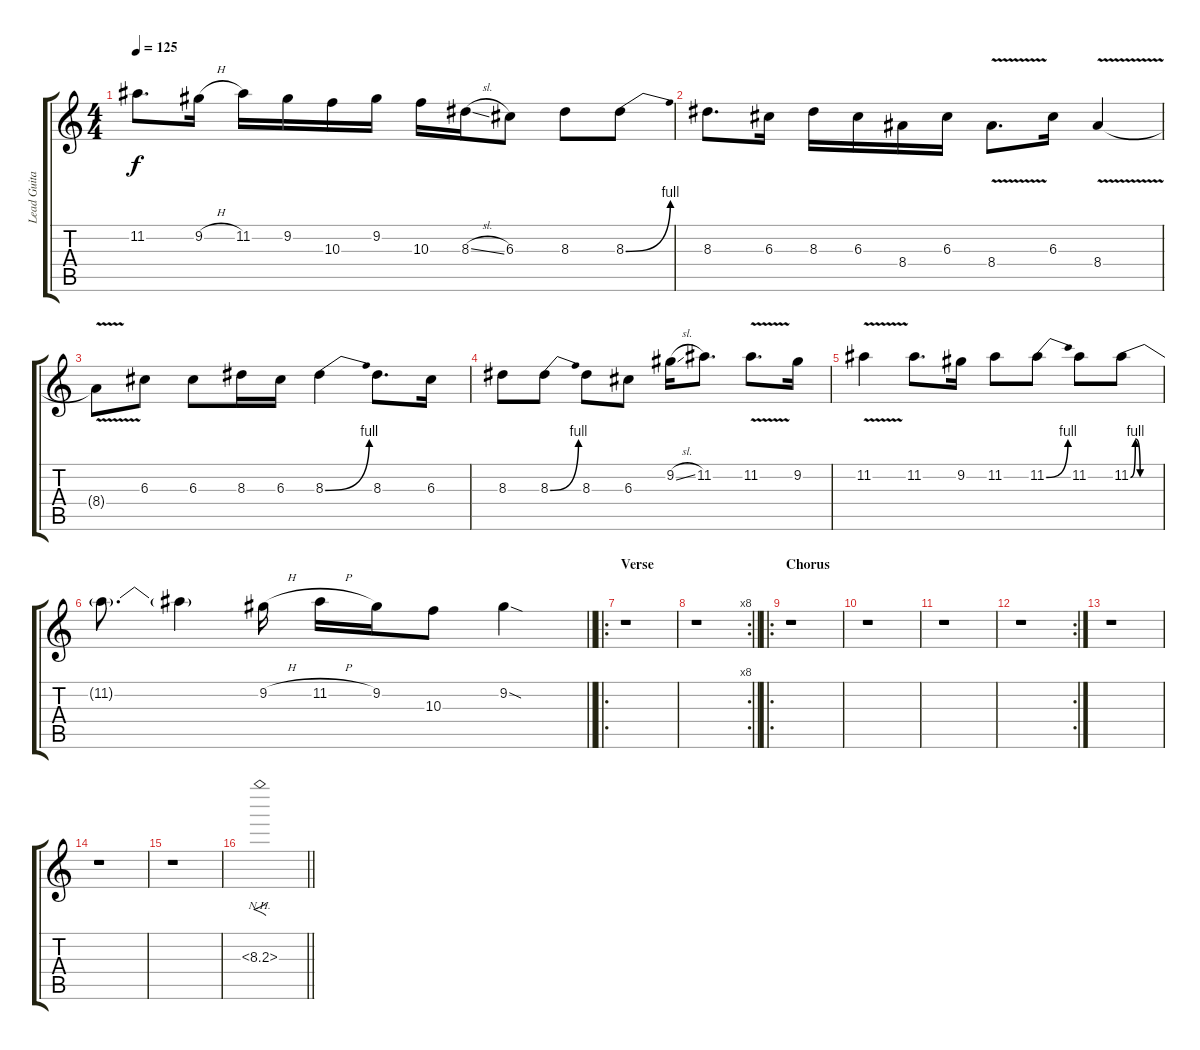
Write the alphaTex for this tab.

\track ("Lead Guitar" "Lead Guita") {instrument distortionguitar}
\staff {score tabs}
\tuning (E4 B3 G3 D3 A2 E2) {hide}
\ts (4 4)
\tempo 125
\clef g2
\ks c
11.2.8{d dy f} 9.2{h}.16 11.2.16 9.2.16 10.3.16 9.2.16 10.3.16 8.3{sl}.16 6.3.8 8.3.8 8.3{be (bend 0 0 60 4)}.8 |
8.3.8{d} 6.3.16 8.3.16 6.3.16 8.4.16 6.3.16 8.4{v}.8{d} 6.3.16 8.4{v}.4 |
8.4{t}.8 6.3.8 6.3.8 8.3.16 6.3.16 8.3{be (bend 0 0 60 4)}.4 8.3.8{d} 6.3.16 |
8.3.8 8.3{be (bend 0 0 60 4)}.8 8.3.8 6.3.8 9.2{sl}.16 11.2.8{d} 11.2{v}.8{d} 9.2.16 |
11.2{v}.4 11.2.8{d} 9.2.16 11.2.8 11.2{be (bend 0 0 60 4)}.8 11.2.8 11.2{be (custom 0 0 10 4 20 0 60 0)}.8 |
\barLineRight lightlight
11.2{t}.8{d} 11.2{t}.4 9.2{h}.16 11.2{h}.16 9.2.16 10.3.8 9.2{sod}.4 |
\ro
\section ("" "Verse")
r.1 |
\rc 8
\barLineRight lightlight
r.1 |
\ro
\section ("" "Chorus")
r.1 |
r.1 |
r.1 |
\rc 2
r.1 |
r.1 |
r.1 |
r.1 |
\barLineRight lightlight
8.3{nh}.1{f}
